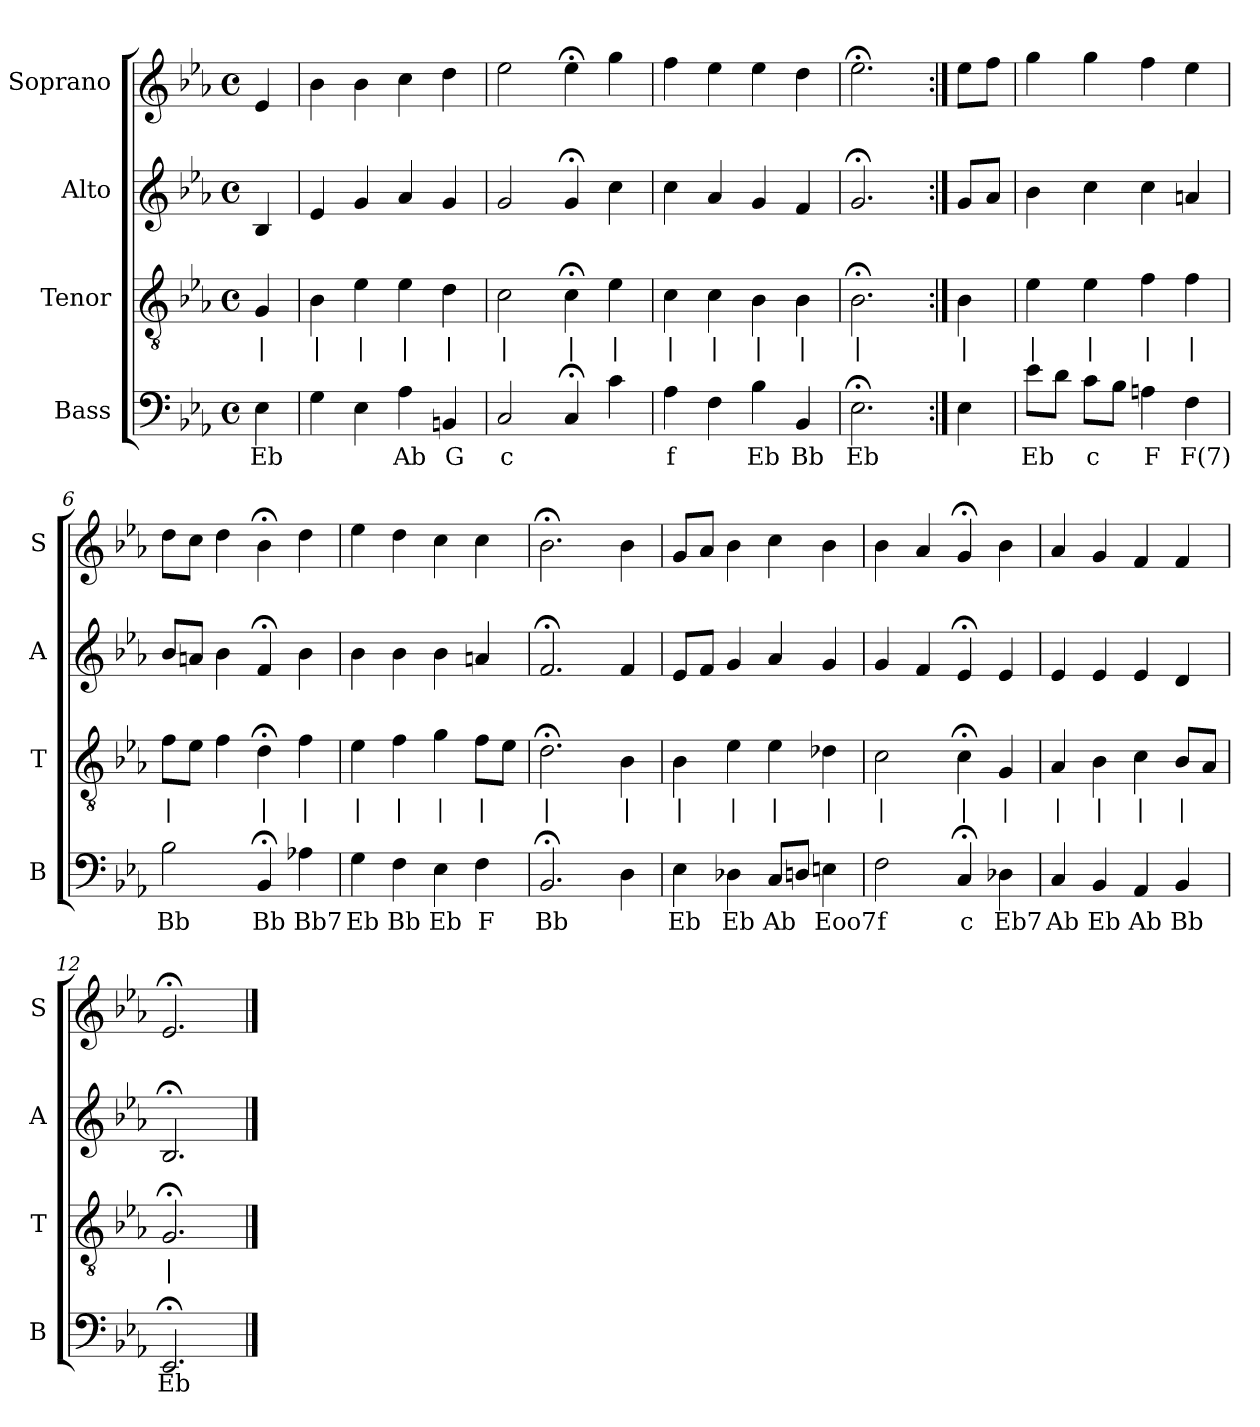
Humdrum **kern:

**kern	**text	**kern	**text	**kern	**kern
*part4	*part4	*part3	*part3	*part2	*part1
*staff4	*staff4	*staff3	*staff3	*staff2	*staff1
*I"Bass	*	*I"Tenor	*	*I"Alto	*I"Soprano
*I'B	*	*I'T	*	*I'A	*I'S
*clefF4	*	*clefGv2	*	*clefG2	*clefG2
*k[b-e-a-]	*	*k[b-e-a-]	*	*k[b-e-a-]	*k[b-e-a-]
*E-:	*	*E-:	*	*E-:	*E-:
*M4/4	*	*M4/4	*	*M4/4	*M4/4
*met(c)	*	*met(c)	*	*met(c)	*met(c)
*MM100	*	*MM100	*	*MM100	*MM100
=	=	=	=	=	=
4E-	Eb	4G	|	4B-	4e-
=1	=1	=1	=1	=1	=1
4G	.	4B-	|	4e-	4b-
4E-	.	4e-	|	4g	4b-
4A-	Ab	4e-	|	4a-	4cc
4BBn	G	4d	|	4g	4dd
=2	=2	=2	=2	=2	=2
2C	c	2c	|	2g	2ee-
4C;<	.	4c;<	|	4g;<	4ee-;<
4c	.	4e-	|	4cc	4gg
=3	=3	=3	=3	=3	=3
4A-	f	4c	|	4cc	4ff
4F	.	4c	|	4a-	4ee-
4B-	Eb	4B-	|	4g	4ee-
4BB-	Bb	4B-	|	4f	4dd
=4	=4	=4	=4	=4	=4
2.E-;<	Eb	2.B-;<	|	2.g;<	2.ee-;<
=:|!	=:|!	=:|!	=:|!	=:|!	=:|!
4E-	.	4B-	|	8gL	8ee-L
.	.	.	.	8a-J	8ffJ
=5	=5	=5	=5	=5	=5
8e-L	Eb	4e-	|	4b-	4gg
8dJ	.	.	.	.	.
8cL	c	4e-	|	4cc	4gg
8B-J	.	.	.	.	.
4An	F	4f	|	4cc	4ff
4F	F(7)	4f	|	4an	4ee-
=6	=6	=6	=6	=6	=6
2B-	Bb	8fL	|	8b-L	8ddL
.	.	8e-J	.	8anJ	8ccJ
.	.	4f	.	4b-	4dd
4BB-;<	Bb	4d;<	|	4f;<	4b-;<
4A-X	Bb7	4f	|	4b-	4dd
=7	=7	=7	=7	=7	=7
4G	Eb	4e-	|	4b-	4ee-
4F	Bb	4f	|	4b-	4dd
4E-	Eb	4g	|	4b-	4cc
4F	F	8fL	|	4an	4cc
.	.	8e-J	.	.	.
=8	=8	=8	=8	=8	=8
2.BB-;<	Bb	2.d;<	|	2.f;<	2.b-;<
4D	.	4B-	|	4f	4b-
=9	=9	=9	=9	=9	=9
4E-	Eb	4B-	|	8e-L	8gL
.	.	.	.	8fJ	8a-J
4D-X	Eb	4e-	|	4g	4b-
8CL	Ab	4e-	|	4a-	4cc
8DnJ	.	.	.	.	.
4En	Eoo7	4d-X	|	4g	4b-
=10	=10	=10	=10	=10	=10
2F	f	2c	|	4g	4b-
.	.	.	.	4f	4a-
4C;<	c	4c;<	|	4e-;<	4g;<
4D-X	Eb7	4G	|	4e-	4b-
=11	=11	=11	=11	=11	=11
4C	Ab	4A-	|	4e-	4a-
4BB-	Eb	4B-	|	4e-	4g
4AA-	Ab	4c	|	4e-	4f
4BB-	Bb	8B-L	|	4d	4f
.	.	8A-J	.	.	.
=12	=12	=12	=12	=12	=12
2.EE-;<	Eb	2.G;<	|	2.B-;<	2.e-;<
==	==	==	==	==	==
*-	*-	*-	*-	*-	*-
